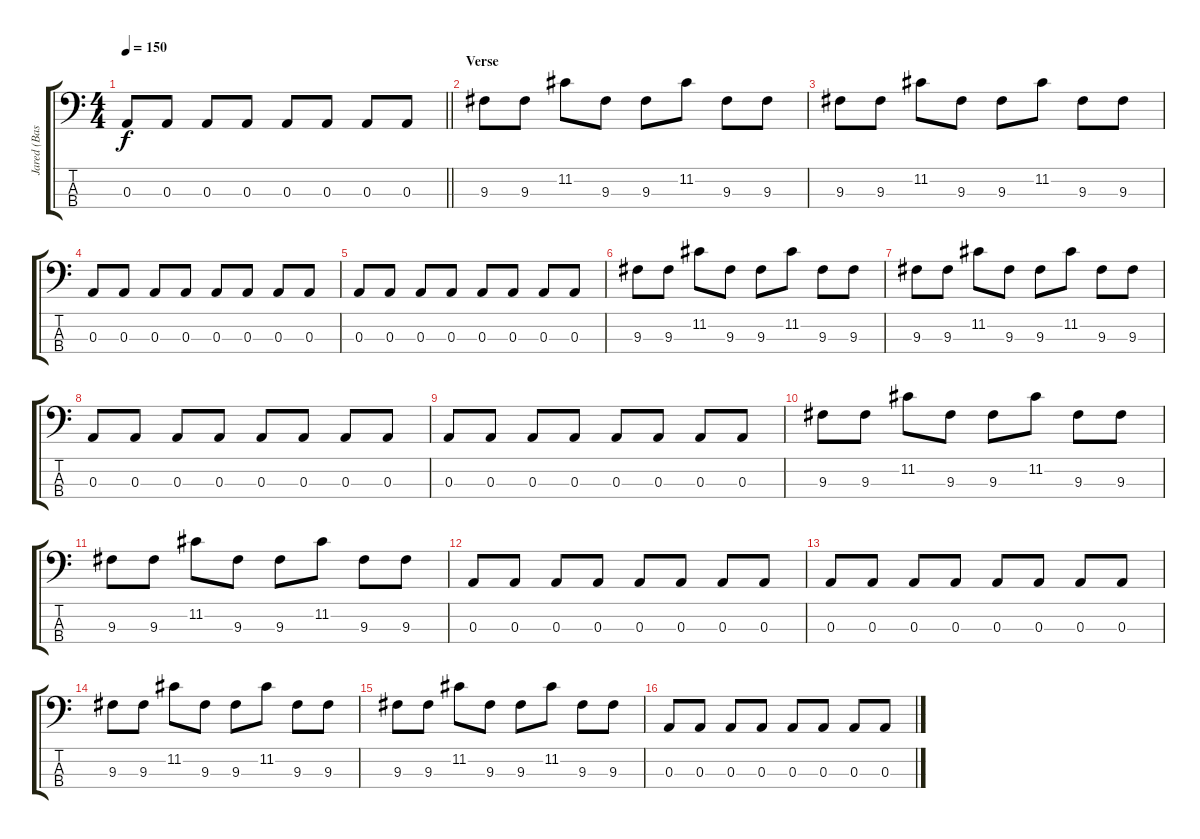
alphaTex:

\track ("Jared (Bass)" "Jared (Bas") {instrument electricbasspick}
\staff {score tabs}
\tuning (G2 D2 A1 E1) {hide}
\ts (4 4)
\tempo 150
\clef f4
\barLineRight lightlight
\ks c
0.3.8{dy f} 0.3.8 0.3.8 0.3.8 0.3.8 0.3.8 0.3.8 0.3.8 |
\section ("" "Verse")
9.3.8 9.3.8 11.2.8 9.3.8 9.3.8 11.2.8 9.3.8 9.3.8 |
9.3.8 9.3.8 11.2.8 9.3.8 9.3.8 11.2.8 9.3.8 9.3.8 |
0.3.8 0.3.8 0.3.8 0.3.8 0.3.8 0.3.8 0.3.8 0.3.8 |
0.3.8 0.3.8 0.3.8 0.3.8 0.3.8 0.3.8 0.3.8 0.3.8 |
9.3.8 9.3.8 11.2.8 9.3.8 9.3.8 11.2.8 9.3.8 9.3.8 |
9.3.8 9.3.8 11.2.8 9.3.8 9.3.8 11.2.8 9.3.8 9.3.8 |
0.3.8 0.3.8 0.3.8 0.3.8 0.3.8 0.3.8 0.3.8 0.3.8 |
0.3.8 0.3.8 0.3.8 0.3.8 0.3.8 0.3.8 0.3.8 0.3.8 |
9.3.8 9.3.8 11.2.8 9.3.8 9.3.8 11.2.8 9.3.8 9.3.8 |
9.3.8 9.3.8 11.2.8 9.3.8 9.3.8 11.2.8 9.3.8 9.3.8 |
0.3.8 0.3.8 0.3.8 0.3.8 0.3.8 0.3.8 0.3.8 0.3.8 |
0.3.8 0.3.8 0.3.8 0.3.8 0.3.8 0.3.8 0.3.8 0.3.8 |
9.3.8 9.3.8 11.2.8 9.3.8 9.3.8 11.2.8 9.3.8 9.3.8 |
9.3.8 9.3.8 11.2.8 9.3.8 9.3.8 11.2.8 9.3.8 9.3.8 |
0.3.8 0.3.8 0.3.8 0.3.8 0.3.8 0.3.8 0.3.8 0.3.8
